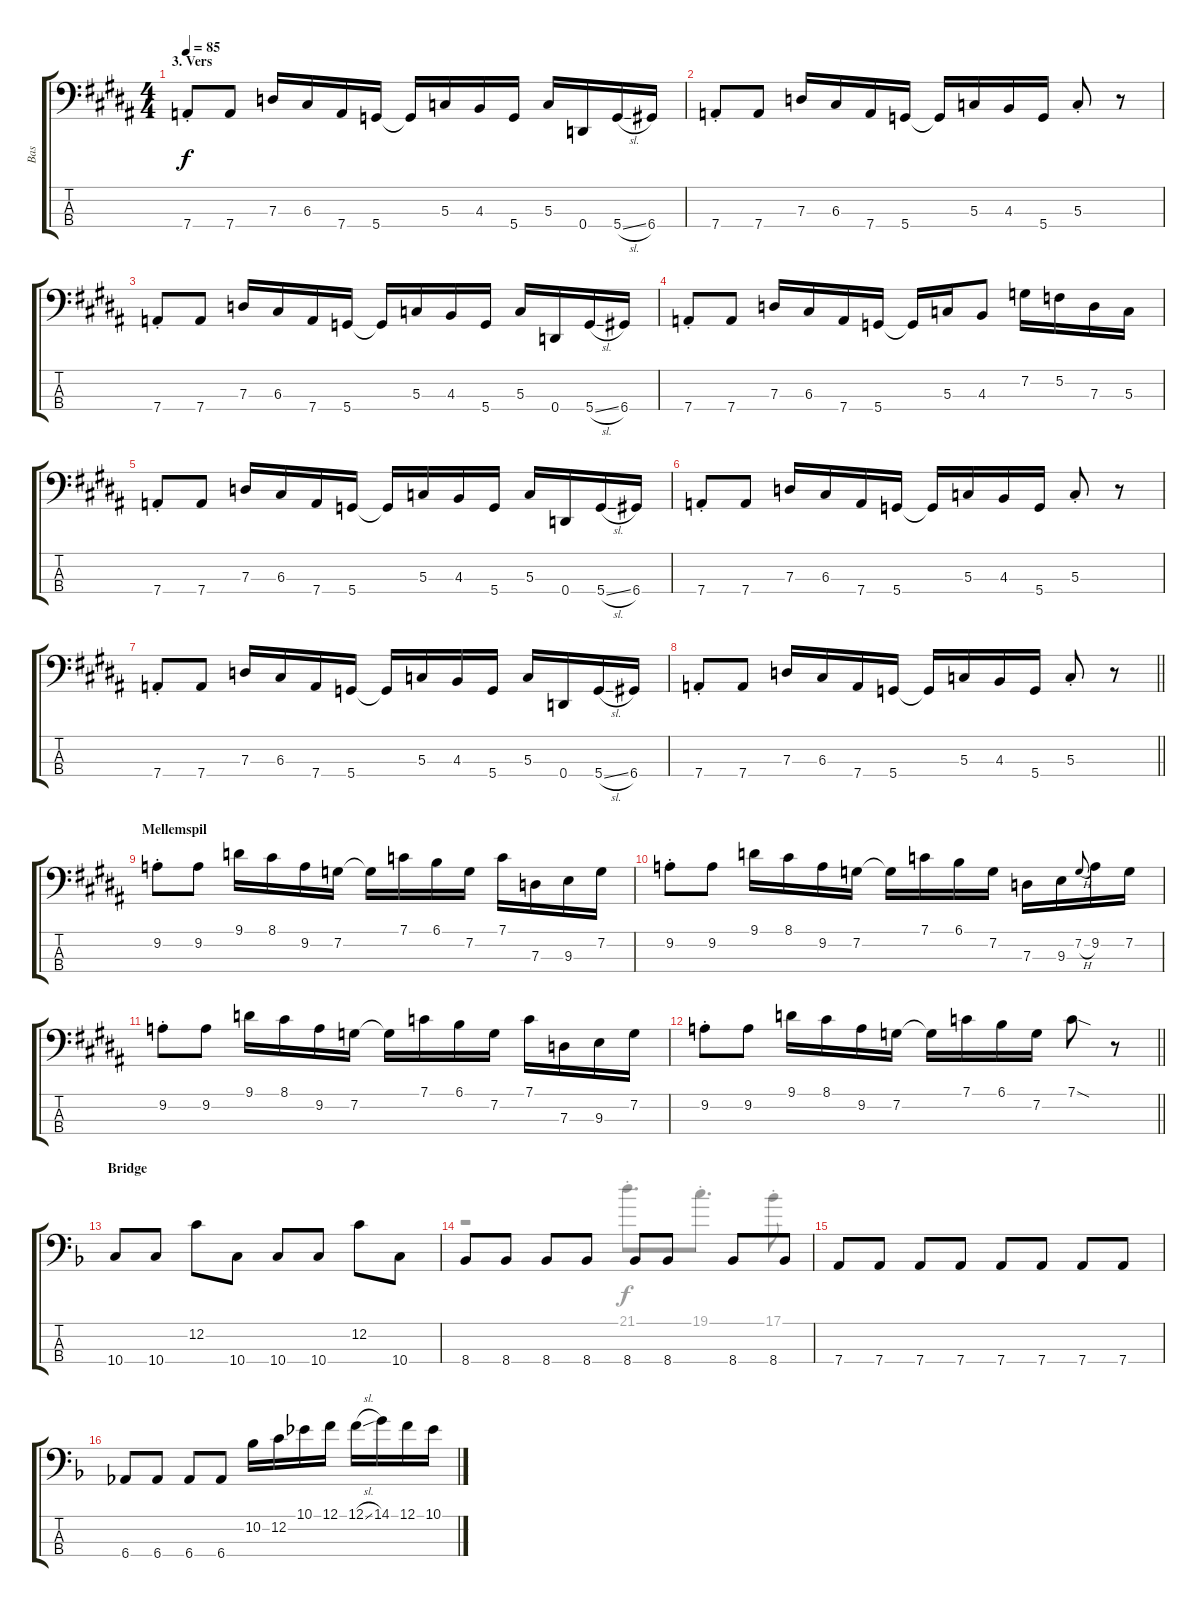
\track ("Bas" "Bas") {instrument electricbasspick}
\staff {score tabs}
\tuning (F2 C2 G1 D1) {hide}
\voice
\ts (4 4)
\section ("" "3. Vers")
\tempo 85
\clef f4
\ks b
7.4{st}.8{dy f} 7.4.8 7.3.16 6.3.16 7.4.16 5.4.16 5.4{t}.16 5.3.16 4.3.16 5.4.16 5.3.16 0.4.16 5.4{sl}.16 6.4.16 |
7.4{st}.8 7.4.8 7.3.16 6.3.16 7.4.16 5.4.16 5.4{t}.16 5.3.16 4.3.16 5.4.16 5.3{st}.8 r.8 |
7.4{st}.8 7.4.8 7.3.16 6.3.16 7.4.16 5.4.16 5.4{t}.16 5.3.16 4.3.16 5.4.16 5.3.16 0.4.16 5.4{sl}.16 6.4.16 |
7.4{st}.8 7.4.8 7.3.16 6.3.16 7.4.16 5.4.16 5.4{t}.16 5.3.16 4.3.8 7.2.16 5.2.16 7.3.16 5.3.16 |
7.4{st}.8 7.4.8 7.3.16 6.3.16 7.4.16 5.4.16 5.4{t}.16 5.3.16 4.3.16 5.4.16 5.3.16 0.4.16 5.4{sl}.16 6.4.16 |
7.4{st}.8 7.4.8 7.3.16 6.3.16 7.4.16 5.4.16 5.4{t}.16 5.3.16 4.3.16 5.4.16 5.3{st}.8 r.8 |
7.4{st}.8 7.4.8 7.3.16 6.3.16 7.4.16 5.4.16 5.4{t}.16 5.3.16 4.3.16 5.4.16 5.3.16 0.4.16 5.4{sl}.16 6.4.16 |
\barLineRight lightlight
7.4{st}.8 7.4.8 7.3.16 6.3.16 7.4.16 5.4.16 5.4{t}.16 5.3.16 4.3.16 5.4.16 5.3{st}.8 r.8 |
\section ("" "Mellemspil")
9.2{st}.8 9.2.8 9.1.16 8.1.16 9.2.16 7.2.16 7.2{t}.16 7.1.16 6.1.16 7.2.16 7.1.16 7.3.16 9.3.16 7.2.16 |
9.2{st}.8 9.2.8 9.1.16 8.1.16 9.2.16 7.2.16 7.2{t}.16 7.1.16 6.1.16 7.2.16 7.3.16 9.3.16 7.2{h}.8{gr onbeat} 9.2.16 7.2.16 |
9.2{st}.8 9.2.8 9.1.16 8.1.16 9.2.16 7.2.16 7.2{t}.16 7.1.16 6.1.16 7.2.16 7.1.16 7.3.16 9.3.16 7.2.16 |
\barLineRight lightlight
9.2{st}.8 9.2.8 9.1.16 8.1.16 9.2.16 7.2.16 7.2{t}.16 7.1.16 6.1.16 7.2.16 7.1{sod}.8 r.8 |
\section ("" "Bridge")
\ks dminor
10.4.8 10.4.8 12.2.8 10.4.8 10.4.8 10.4.8 12.2.8 10.4.8 |
8.4.8 8.4.8 8.4.8 8.4.8 8.4.8 8.4.8 8.4.8 8.4.8 |
7.4.8 7.4.8 7.4.8 7.4.8 7.4.8 7.4.8 7.4.8 7.4.8 |
6.4.8 6.4.8 6.4.8 6.4.8 10.2.16 12.2.16 10.1.16 12.1.16 12.1{sl}.16 14.1.16 12.1.16 10.1.16
\voice
\clef f4
\ottava regular
\simile none
\ks b
|
|
|
|
|
|
|
\barLineRight lightlight
|
|
|
|
\barLineRight lightlight
|
\ks dminor
|
r.2 21.1{st}.8{d} 19.1{st}.8{d} 17.1{st}.8 |
|
